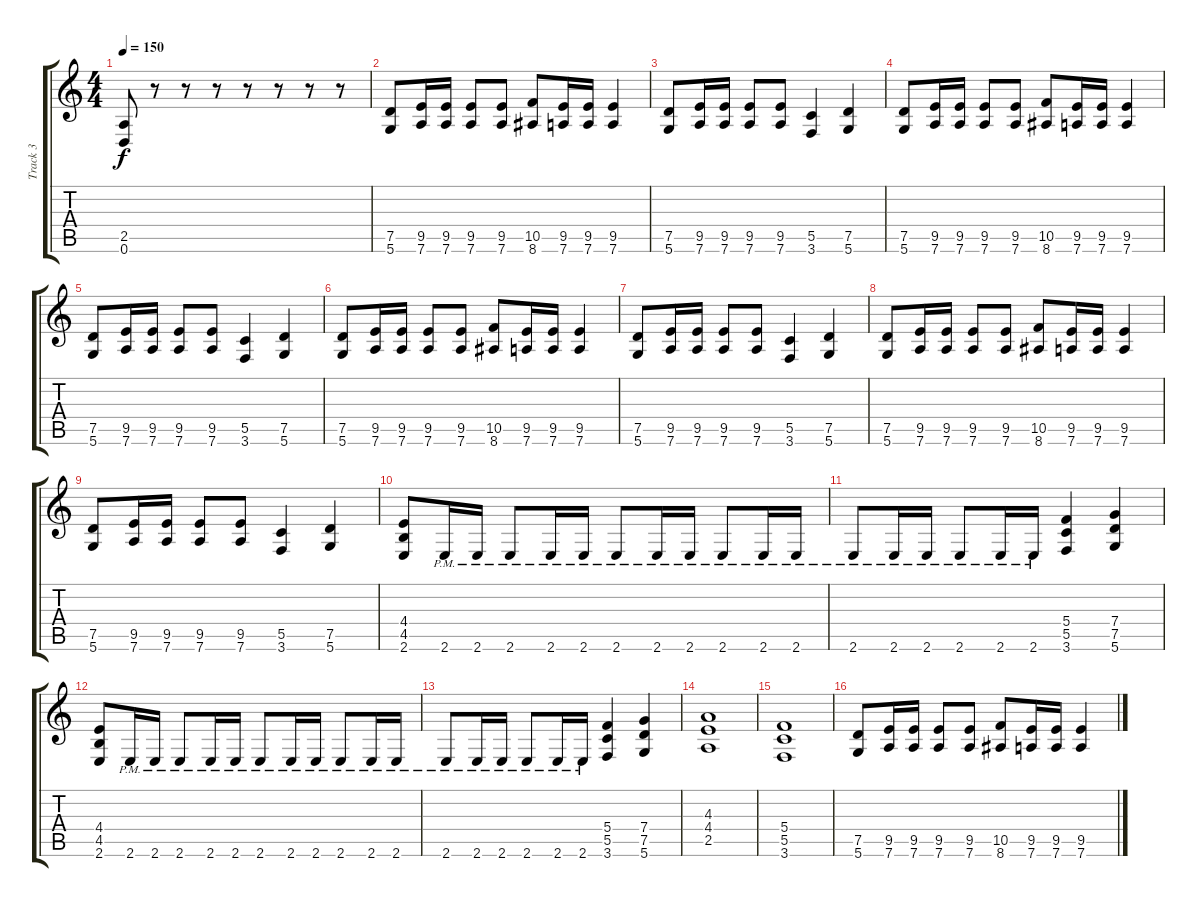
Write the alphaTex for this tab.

\track ("Track 3" "Track 3") {instrument distortionguitar}
\staff {score tabs}
\tuning (D4 A3 F3 C3 G2 D2) {hide}
\ts (4 4)
\tempo 150
\clef g2
\ks c
(2.5 0.6).8{dy f} r.8 r.8 r.8 r.8 r.8 r.8 r.8 |
(7.5 5.6).8 (9.5 7.6).16 (9.5 7.6).16 (9.5 7.6).8 (9.5 7.6).8 (10.5 8.6).8 (9.5 7.6).16 (9.5 7.6).16 (9.5 7.6).4 |
(7.5 5.6).8 (9.5 7.6).16 (9.5 7.6).16 (9.5 7.6).8 (9.5 7.6).8 (5.5 3.6).4 (7.5 5.6).4 |
(7.5 5.6).8 (9.5 7.6).16 (9.5 7.6).16 (9.5 7.6).8 (9.5 7.6).8 (10.5 8.6).8 (9.5 7.6).16 (9.5 7.6).16 (9.5 7.6).4 |
(7.5 5.6).8 (9.5 7.6).16 (9.5 7.6).16 (9.5 7.6).8 (9.5 7.6).8 (5.5 3.6).4 (7.5 5.6).4 |
(7.5 5.6).8 (9.5 7.6).16 (9.5 7.6).16 (9.5 7.6).8 (9.5 7.6).8 (10.5 8.6).8 (9.5 7.6).16 (9.5 7.6).16 (9.5 7.6).4 |
(7.5 5.6).8 (9.5 7.6).16 (9.5 7.6).16 (9.5 7.6).8 (9.5 7.6).8 (5.5 3.6).4 (7.5 5.6).4 |
(7.5 5.6).8 (9.5 7.6).16 (9.5 7.6).16 (9.5 7.6).8 (9.5 7.6).8 (10.5 8.6).8 (9.5 7.6).16 (9.5 7.6).16 (9.5 7.6).4 |
(7.5 5.6).8 (9.5 7.6).16 (9.5 7.6).16 (9.5 7.6).8 (9.5 7.6).8 (5.5 3.6).4 (7.5 5.6).4 |
(4.4 4.5 2.6).8 2.6{pm}.16 2.6{pm}.16 2.6{pm}.8 2.6{pm}.16 2.6{pm}.16 2.6{pm}.8 2.6{pm}.16 2.6{pm}.16 2.6{pm}.8 2.6{pm}.16 2.6{pm}.16 |
2.6{pm}.8 2.6{pm}.16 2.6{pm}.16 2.6{pm}.8 2.6{pm}.16 2.6{pm}.16 (5.4 5.5 3.6).4 (7.4 7.5 5.6).4 |
(4.4 4.5 2.6).8 2.6{pm}.16 2.6{pm}.16 2.6{pm}.8 2.6{pm}.16 2.6{pm}.16 2.6{pm}.8 2.6{pm}.16 2.6{pm}.16 2.6{pm}.8 2.6{pm}.16 2.6{pm}.16 |
2.6{pm}.8 2.6{pm}.16 2.6{pm}.16 2.6{pm}.8 2.6{pm}.16 2.6{pm}.16 (5.4 5.5 3.6).4 (7.4 7.5 5.6).4 |
(4.3 4.4 2.5).1 |
(5.4 5.5 3.6).1 |
(7.5 5.6).8 (9.5 7.6).16 (9.5 7.6).16 (9.5 7.6).8 (9.5 7.6).8 (10.5 8.6).8 (9.5 7.6).16 (9.5 7.6).16 (9.5 7.6).4
